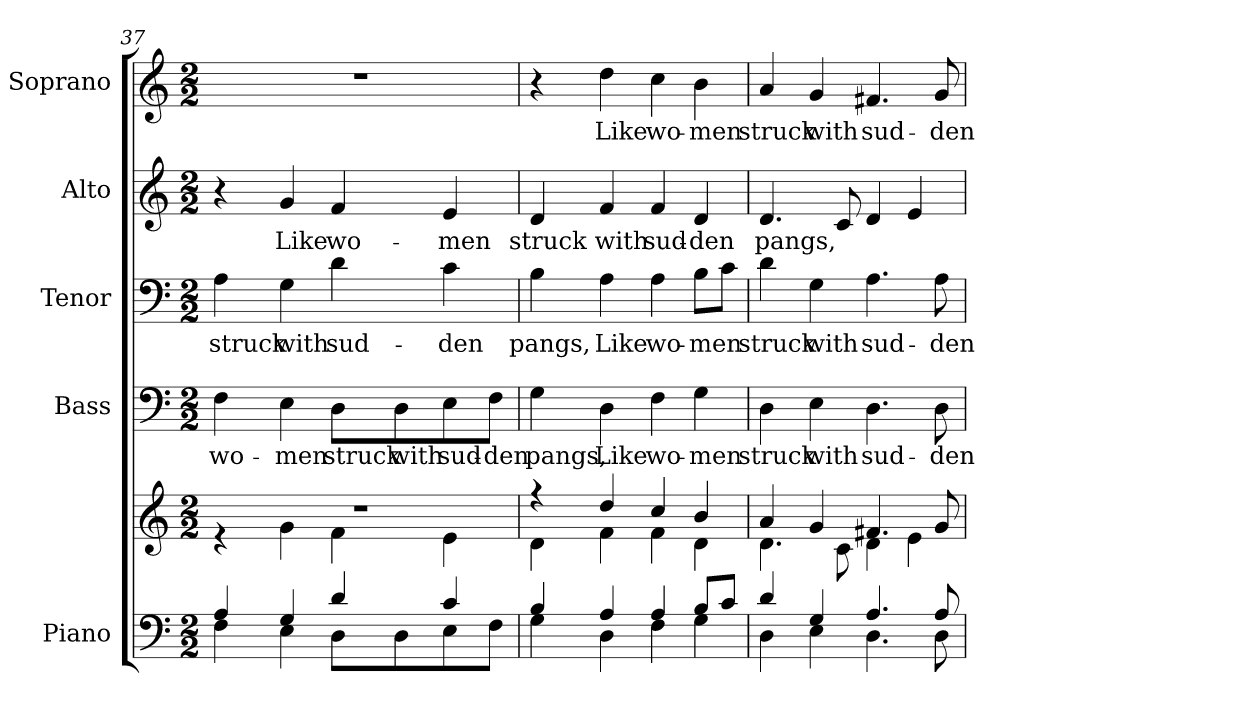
**kern	**kern	**kern	**text	**kern	**text	**kern	**text	**kern	**text
*part5	*part5	*part4	*part4	*part3	*part3	*part2	*part2	*part1	*part1
*staff6	*staff5	*staff4	*staff4	*staff3	*staff3	*staff2	*staff2	*staff1	*staff1
*I"Piano	*	*I"Bass	*	*I"Tenor	*	*I"Alto	*	*I"Soprano	*
*I'Pno.	*	*I'B.	*	*I'T.	*	*I'A.	*	*I'S.	*
*clefF4	*clefG2	*clefF4	*	*clefF4	*	*clefG2	*	*clefG2	*
*k[]	*k[]	*k[]	*	*k[]	*	*k[]	*	*k[]	*
*C:	*C:	*C:	*	*C:	*	*C:	*	*C:	*
*M2/2	*M2/2	*M2/2	*	*M2/2	*	*M2/2	*	*M2/2	*
=37	=37	=37	=37	=37	=37	=37	=37	=37	=37
*^	*^	*	*	*	*	*	*	*	*
!	!	!	!	!	!LO:LY:b:color=#000000	!	!	!	!	!	!
!	!	!	!	!	!	!	!LO:LY:b:color=#000000	!	!	!	!
4Ai/	4Fi\	1r	4r	4Fi\	wo-	4Ai\	struck	4r	.	1r	.
!	!	!	!	!	!LO:LY:b:color=#000000	!	!	!	!	!	!
!	!	!	!	!	!	!	!LO:LY:b:color=#000000	!	!	!	!
!	!	!	!	!	!	!	!	!	!LO:LY:b:color=#000000	!	!
4Gi/	4Ei\	.	4gi\	4Ei\	-men	4Gi\	with	4gi/	Like	.	.
!	!	!	!	!	!LO:LY:b:color=#000000	!	!	!	!	!	!
!	!	!	!	!	!	!	!LO:LY:b:color=#000000	!	!	!	!
!	!	!	!	!	!	!	!	!	!LO:LY:b:color=#000000	!	!
4di/	8Di\L	.	4fi\	8Di\L	struck	4di\	sud-	4fi/	wo-	.	.
!	!	!	!	!	!LO:LY:b:color=#000000	!	!	!	!	!	!
.	8Di\	.	.	8Di\	with	.	.	.	.	.	.
!	!	!	!	!	!LO:LY:b:color=#000000	!	!	!	!	!	!
!	!	!	!	!	!	!	!LO:LY:b:color=#000000	!	!	!	!
!	!	!	!	!	!	!	!	!	!LO:LY:b:color=#000000	!	!
4ci/	8Ei\	.	4ei\	8Ei\	sud-	4ci\	-den	4ei/	-men	.	.
!	!	!	!	!	!LO:LY:b:color=#000000	!	!	!	!	!	!
.	8Fi\J	.	.	8Fi\J	-den	.	.	.	.	.	.
!!LO:PB:g=z
=38	=38	=38	=38	=38	=38	=38	=38	=38	=38	=38	=38
!	!	!	!	!	!LO:LY:b:color=#000000	!	!	!	!	!	!
!	!	!	!	!	!	!	!LO:LY:b:color=#000000	!	!	!	!
!	!	!	!	!	!	!	!	!	!LO:LY:b:color=#000000	!	!
4Bi/	4Gi\	4r	4di\	4Gi\	pangs,	4Bi\	pangs,	4di/	struck	4r	.
!	!	!	!	!	!LO:LY:b:color=#000000	!	!	!	!	!	!
!	!	!	!	!	!	!	!LO:LY:b:color=#000000	!	!	!	!
!	!	!	!	!	!	!	!	!	!LO:LY:b:color=#000000	!	!
!	!	!	!	!	!	!	!	!	!	!	!LO:LY:b:color=#000000
4Ai/	4Di\	4ddi/	4fi\	4Di\	Like	4Ai\	Like	4fi/	with	4ddi\	Like
!	!	!	!	!	!LO:LY:b:color=#000000	!	!	!	!	!	!
!	!	!	!	!	!	!	!LO:LY:b:color=#000000	!	!	!	!
!	!	!	!	!	!	!	!	!	!LO:LY:b:color=#000000	!	!
!	!	!	!	!	!	!	!	!	!	!	!LO:LY:b:color=#000000
4Ai/	4Fi\	4cci/	4fi\	4Fi\	wo-	4Ai\	wo-	4fi/	sud-	4cci\	wo-
!	!	!	!	!	!LO:LY:b:color=#000000	!	!	!	!	!	!
!	!	!	!	!	!	!	!LO:LY:b:color=#000000	!	!	!	!
!	!	!	!	!	!	!	!	!	!LO:LY:b:color=#000000	!	!
!	!	!	!	!	!	!	!	!	!	!	!LO:LY:b:color=#000000
8Bi/L	4Gi\	4bi/	4di\	4Gi\	-men	8Bi\L	-men	4di/	-den	4bi\	-men
8ci/J	.	.	.	.	.	8ci\J	.	.	.	.	.
=39	=39	=39	=39	=39	=39	=39	=39	=39	=39	=39	=39
!	!	!	!	!	!LO:LY:b:color=#000000	!	!	!	!	!	!
!	!	!	!	!	!	!	!LO:LY:b:color=#000000	!	!	!	!
!	!	!	!	!	!	!	!	!	!LO:LY:b:color=#000000	!	!
!	!	!	!	!	!	!	!	!	!	!	!LO:LY:b:color=#000000
4di/	4Di\	4ai/	4.di\	4Di\	struck	4di\	struck	4.di/	pangs,	4ai/	struck
!	!	!	!	!	!LO:LY:b:color=#000000	!	!	!	!	!	!
!	!	!	!	!	!	!	!LO:LY:b:color=#000000	!	!	!	!
!	!	!	!	!	!	!	!	!	!	!	!LO:LY:b:color=#000000
4Gi/	4Ei\	4gi/	.	4Ei\	with	4Gi\	with	.	.	4gi/	with
.	.	.	8ci\	.	.	.	.	8ci/	.	.	.
!	!	!	!	!	!LO:LY:b:color=#000000	!	!	!	!	!	!
!	!	!	!	!	!	!	!LO:LY:b:color=#000000	!	!	!	!
!	!	!	!	!	!	!	!	!	!	!	!LO:LY:b:color=#000000
4.Ai/	4.Di\	4.f#Xi/	4di\	4.Di\	sud-	4.Ai\	sud-	4di/	.	4.f#Xi/	sud-
.	.	.	4ei\	.	.	.	.	4ei/	.	.	.
!	!	!	!	!	!LO:LY:b:color=#000000	!	!	!	!	!	!
!	!	!	!	!	!	!	!LO:LY:b:color=#000000	!	!	!	!
!	!	!	!	!	!	!	!	!	!	!	!LO:LY:b:color=#000000
8Ai/	8Di\	8gi/	.	8Di\	-den	8Ai\	-den	.	.	8gi/	-den
*v	*v	*	*	*	*	*	*	*	*	*	*
*	*v	*v	*	*	*	*	*	*	*	*
=	=	=	=	=	=	=	=	=	=
*-	*-	*-	*-	*-	*-	*-	*-	*-	*-
